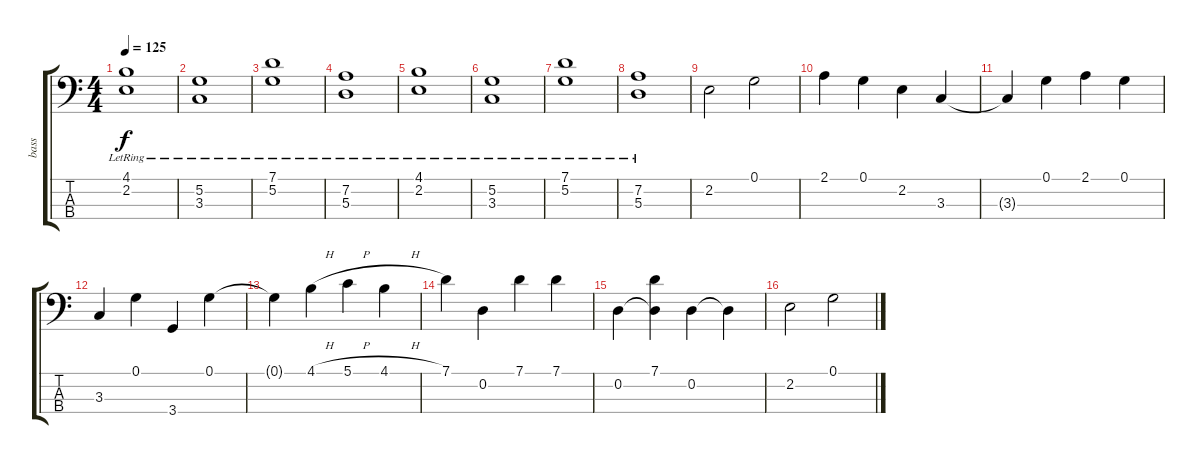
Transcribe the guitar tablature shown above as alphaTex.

\track ("bass" "bass") {instrument electricbassfinger}
\staff {score tabs}
\tuning (G2 D2 A1 E1) {hide}
\ts (4 4)
\tempo 125
\clef f4
\ks c
(4.1{lr} 2.2{lr}).1{dy f instrument electricbassfinger} |
(5.2{lr} 3.3).1 |
(7.1 5.2{lr}).1 |
(7.2{lr} 5.3).1 |
(4.1{lr} 2.2{lr}).1 |
(5.2{lr} 3.3).1 |
(7.1 5.2{lr}).1 |
(7.2{lr} 5.3).1 |
2.2.2 0.1.2 |
2.1.4 0.1.4 2.2.4 3.3.4 |
3.3{t}.4 0.1.4 2.1.4 0.1.4 |
3.3.4 0.1.4 3.4.4 0.1.4 |
0.1{t}.4 4.1{h}.4 5.1{h}.4 4.1{h}.4 |
7.1.4 0.2.4 7.1.4 7.1.4 |
0.2.4 (7.1 0.2{t}).4 0.2.4 0.2{t}.4 |
2.2.2 0.1.2
